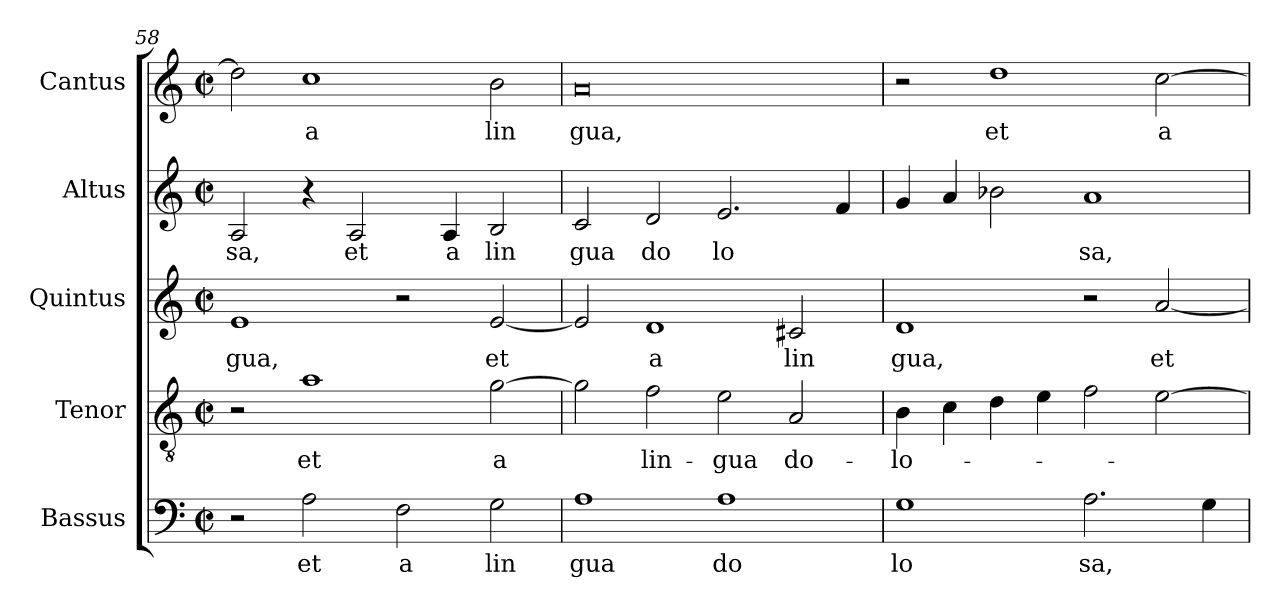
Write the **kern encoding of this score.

**kern	**text	**kern	**text	**kern	**text	**kern	**text	**kern	**text
*part5	*part5	*part4	*part4	*part3	*part3	*part2	*part2	*part1	*part1
*staff5	*staff5	*staff4	*staff4	*staff3	*staff3	*staff2	*staff2	*staff1	*staff1
*I"Bassus	*	*I"Tenor	*	*I"Quintus	*	*I"Altus	*	*I"Cantus	*
!!LO:LB:g=z
*clefF4	*	*clefGv2	*	*clefG2	*	*clefG2	*	*clefG2	*
*	*	*	*	*	*	*k[]	*	*	*
*	*	*	*	*	*	*C:	*	*	*
*M2/2	*	*M2/2	*	*M2/2	*	*M2/2	*	*M2/2	*
*met(c|)	*	*met(c|)	*	*met(c|)	*	*met(c|)	*	*met(c|)	*
=58	=58	=58	=58	=58	=58	=58	=58	=58	=58
!	!	!	!	!	!LO:LY:b:cj	!	!LO:LY:b:cj	!	!
2r	.	2r	.	1e	gua,	2A/	sa,	2dd\]	.
!	!LO:LY:b:cj	!	!LO:LY:b:cj	!	!	!	!	!	!LO:LY:b:cj
2A\	et	1a	et	.	.	4r	.	1cc	a
!	!	!	!	!	!	!	!LO:LY:b:cj	!	!
.	.	.	.	.	.	2A/	et	.	.
!	!LO:LY:b:cj	!	!	!	!	!	!	!	!
2F\	a	.	.	2r	.	.	.	.	.
!	!	!	!	!	!	!	!LO:LY:b:cj	!	!
.	.	.	.	.	.	4A/	a	.	.
!	!LO:LY:b:cj	!	!LO:LY:b:cj	!	!LO:LY:b:cj	!	!LO:LY:b:cj	!	!LO:LY:b:cj
2G\	lin	[>2g\	a	[<2e/	et	2B/	lin	2b\	lin
=59	=59	=59	=59	=59	=59	=59	=59	=59	=59
!	!LO:LY:b:cj	!	!	!	!	!	!LO:LY:b:cj	!	!LO:LY:b:cj
1A	gua	2g\]	.	2e/]	.	2c/	gua	0a	gua,
!	!	!	!LO:LY:b:cj	!	!LO:LY:b:cj	!	!LO:LY:b:cj	!	!
.	.	2f\	lin-	1d	a	2d/	do	.	.
!	!LO:LY:b:cj	!	!LO:LY:b:cj	!	!	!	!LO:LY:b:cj	!	!
1A	do	2e\	-gua	.	.	2.e/	lo	.	.
!	!	!	!LO:LY:b:cj	!	!LO:LY:b:cj	!	!	!	!
.	.	2A/	do-	2c#X/	lin	.	.	.	.
.	.	.	.	.	.	4f/	.	.	.
=60	=60	=60	=60	=60	=60	=60	=60	=60	=60
!	!LO:LY:b:cj	!	!LO:LY:b:cj	!	!LO:LY:b:cj	!	!	!	!
1G	lo	4B\	-lo-	1d	gua,	4g/	.	2r	.
.	.	4c\	.	.	.	4a/	.	.	.
!	!	!	!	!	!	!	!	!	!LO:LY:b:cj
.	.	4d\	.	.	.	2b-\	.	1dd	et
.	.	4e\	.	.	.	.	.	.	.
!	!LO:LY:b	!	!	!	!	!	!LO:LY:b:cj	!	!
2.A\	sa,	2f\	.	2r	.	1a	sa,	.	.
!	!	!	!	!	!LO:LY:b:cj	!	!	!	!LO:LY:b:cj
.	.	[>2e\	.	[<2a/	et	.	.	[>2cc\	a
4G\	.	.	.	.	.	.	.	.	.
=	=	=	=	=	=	=	=	=	=
*-	*-	*-	*-	*-	*-	*-	*-	*-	*-
